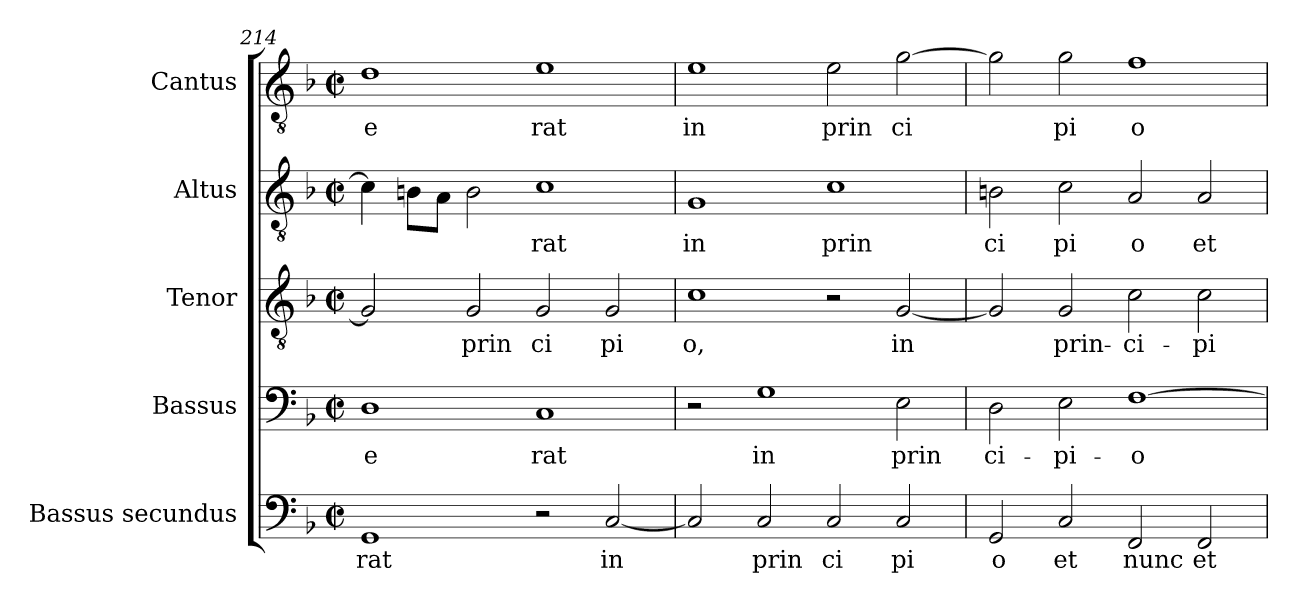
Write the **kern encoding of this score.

**kern	**text	**kern	**text	**kern	**text	**kern	**text	**kern	**text
*part5	*part5	*part4	*part4	*part3	*part3	*part2	*part2	*part1	*part1
*staff5	*staff5	*staff4	*staff4	*staff3	*staff3	*staff2	*staff2	*staff1	*staff1
*I"Bassus  secundus	*	*I"Bassus	*	*I"Tenor	*	*I"Altus	*	*I"Cantus	*
*	*	*I'B	*	*I'T	*	*I'A	*	*I'C	*
*clefF4	*	*clefF4	*	*clefGv2	*	*clefGv2	*	*clefGv2	*
*k[b-]	*	*k[b-]	*	*k[b-]	*	*k[b-]	*	*k[b-]	*
*F:	*	*F:	*	*F:	*	*F:	*	*F:	*
*M2/2	*	*M2/2	*	*M2/2	*	*M2/2	*	*M2/2	*
*met(c|)	*	*met(c|)	*	*met(c|)	*	*met(c|)	*	*met(c|)	*
=214	=214	=214	=214	=214	=214	=214	=214	=214	=214
!	!LO:LY:b:cj	!	!LO:LY:b:cj	!	!LO:LY:b:cj	!	!LO:LY:b:cj	!	!LO:LY:b:cj
1GG	rat	1D	e	2G/]	.	4c\]	.	1d	e
!	!	!	!	!	!	!	!LO:LY:b:cj	!	!
.	.	.	.	.	.	8B\L	.	.	.
!	!	!	!	!	!	!	!LO:LY:b:cj	!	!
.	.	.	.	.	.	8A\J	.	.	.
!	!	!	!	!	!LO:LY:b:cj	!	!LO:LY:b:cj	!	!
.	.	.	.	2G/	prin	2B\	.	.	.
!	!	!	!LO:LY:b:cj	!	!LO:LY:b:cj	!	!LO:LY:b:cj	!	!LO:LY:b:cj
2r	.	1C	rat	2G/	ci	1c	rat	1e	rat
!	!LO:LY:b:cj	!	!	!	!LO:LY:b:cj	!	!	!	!
[<2C/	in	.	.	2G/	pi	.	.	.	.
=215	=215	=215	=215	=215	=215	=215	=215	=215	=215
!	!LO:LY:b:cj	!	!	!	!LO:LY:b:cj	!	!LO:LY:b:cj	!	!LO:LY:b:cj
2C/]	.	2r	.	1c	o,	1G	in	1e	in
!	!LO:LY:b:cj	!	!LO:LY:b:cj	!	!	!	!	!	!
2C/	prin	1G	in	.	.	.	.	.	.
!	!LO:LY:b:cj	!	!	!	!	!	!LO:LY:b:cj	!	!LO:LY:b:cj
2C/	ci	.	.	2r	.	1c	prin	2e\	prin
!	!LO:LY:b:cj	!	!LO:LY:b:cj	!	!LO:LY:b:cj	!	!	!	!LO:LY:b:cj
2C/	pi	2E\	prin	[<2G/	in	.	.	[<2g\	ci
!!LO:LB:g=z
=216	=216	=216	=216	=216	=216	=216	=216	=216	=216
!	!LO:LY:b:cj	!	!LO:LY:b:cj	!	!LO:LY:b:cj	!	!LO:LY:b:cj	!	!LO:LY:b:cj
2GG/	o	2D\	ci-	2G/]	.	2Bn\	ci	2g\]	.
!	!LO:LY:b:cj	!	!LO:LY:b:cj	!	!LO:LY:b:cj	!	!LO:LY:b:cj	!	!LO:LY:b:cj
2C/	et	2E\	-pi-	2G/	prin-	2c\	pi	2g\	pi
!	!LO:LY:b:cj	!	!LO:LY:b:cj	!	!LO:LY:b:cj	!	!LO:LY:b:cj	!	!LO:LY:b:cj
2FF/	nunc	[>1F	-o	2c\	-ci-	2A/	o	1f	o
!	!LO:LY:b:cj	!	!	!	!LO:LY:b:cj	!	!LO:LY:b:cj	!	!
2FF/	et	.	.	2c\	-pi-	2A/	et	.	.
=	=	=	=	=	=	=	=	=	=
*-	*-	*-	*-	*-	*-	*-	*-	*-	*-
